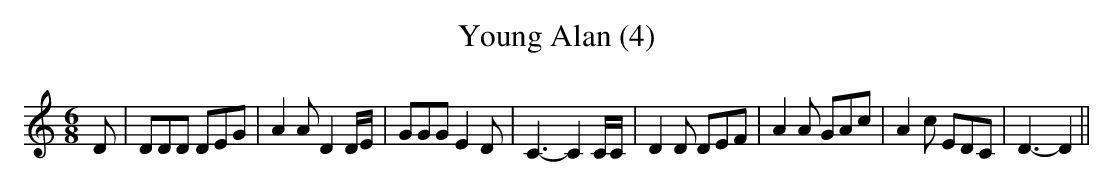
X:1
T:Young Alan (4)
M:6/8
L:1/8
K:C
 D| DDD DEG| A2 A D2 D/2E/2| GGG E2 D| C3- C2 C/2C/2| D2 D DEF| A2 A GAc|\
 A2 c EDC| D3- D2||
